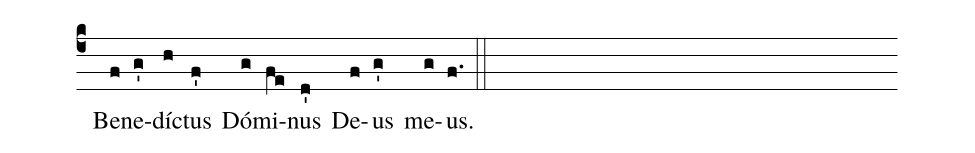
%%
(c4) () Be(f)ne(g')díc(h)tus(f') Dó(g)mi(fe)nus(d') De(f)us(g') me(g)us.(f.) (::)
